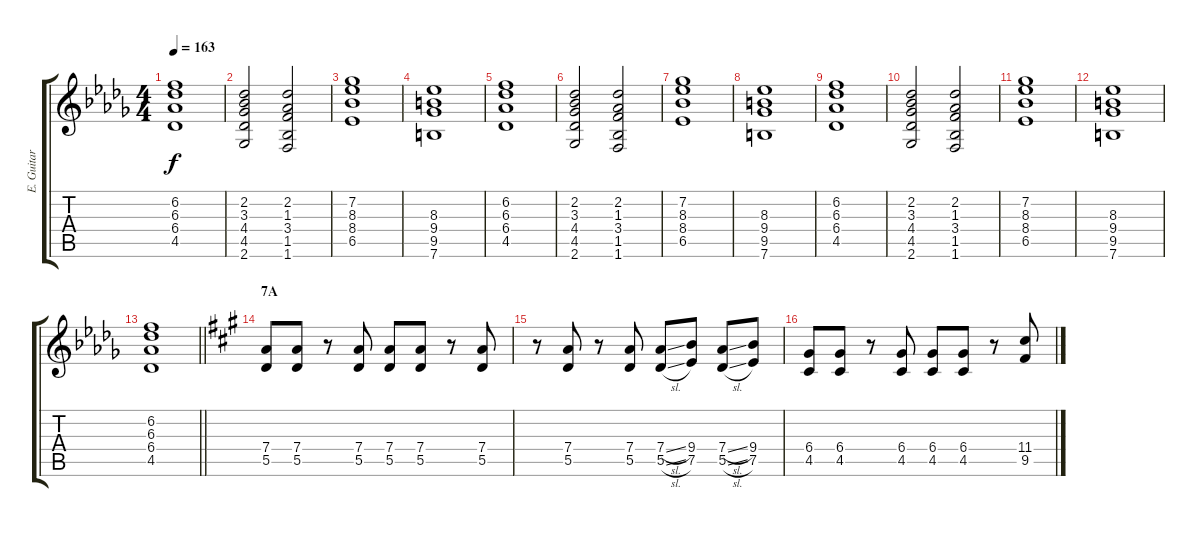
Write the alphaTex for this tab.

\track ("E. Guitar II" "E. Guitar ") {instrument overdrivenguitar}
\staff {score tabs}
\tuning (E4 B3 G3 D3 A2 E2) {hide}
\ts (4 4)
\tempo 163
\clef g2
\ks db
(6.2 6.3 6.4 4.5).1{dy f} |
(2.2 3.3 4.4 4.5 2.6).2 (2.2 1.3 3.4 1.5 1.6).2 |
(7.2 8.3 8.4 6.5).1 |
(8.3 9.4 9.5 7.6).1 |
(6.2 6.3 6.4 4.5).1 |
(2.2 3.3 4.4 4.5 2.6).2 (2.2 1.3 3.4 1.5 1.6).2 |
(7.2 8.3 8.4 6.5).1 |
(8.3 9.4 9.5 7.6).1 |
(6.2 6.3 6.4 4.5).1 |
(2.2 3.3 4.4 4.5 2.6).2 (2.2 1.3 3.4 1.5 1.6).2 |
(7.2 8.3 8.4 6.5).1 |
(8.3 9.4 9.5 7.6).1 |
\barLineRight lightlight
(6.2 6.3 6.4 4.5).1 |
\section ("" "7A")
\ks a
(7.4 5.5).8 (7.4 5.5).8 r.8 (7.4 5.5).8 (7.4 5.5).8 (7.4 5.5).8 r.8 (7.4 5.5).8 |
r.8 (7.4 5.5).8 r.8 (7.4 5.5).8 (7.4{sl} 5.5{sl}).8 (9.4 7.5).8 (7.4{sl} 5.5{sl}).8 (9.4 7.5).8 |
(6.4 4.5).8 (6.4 4.5).8 r.8 (6.4 4.5).8 (6.4 4.5).8 (6.4 4.5).8 r.8 (11.4 9.5).8
